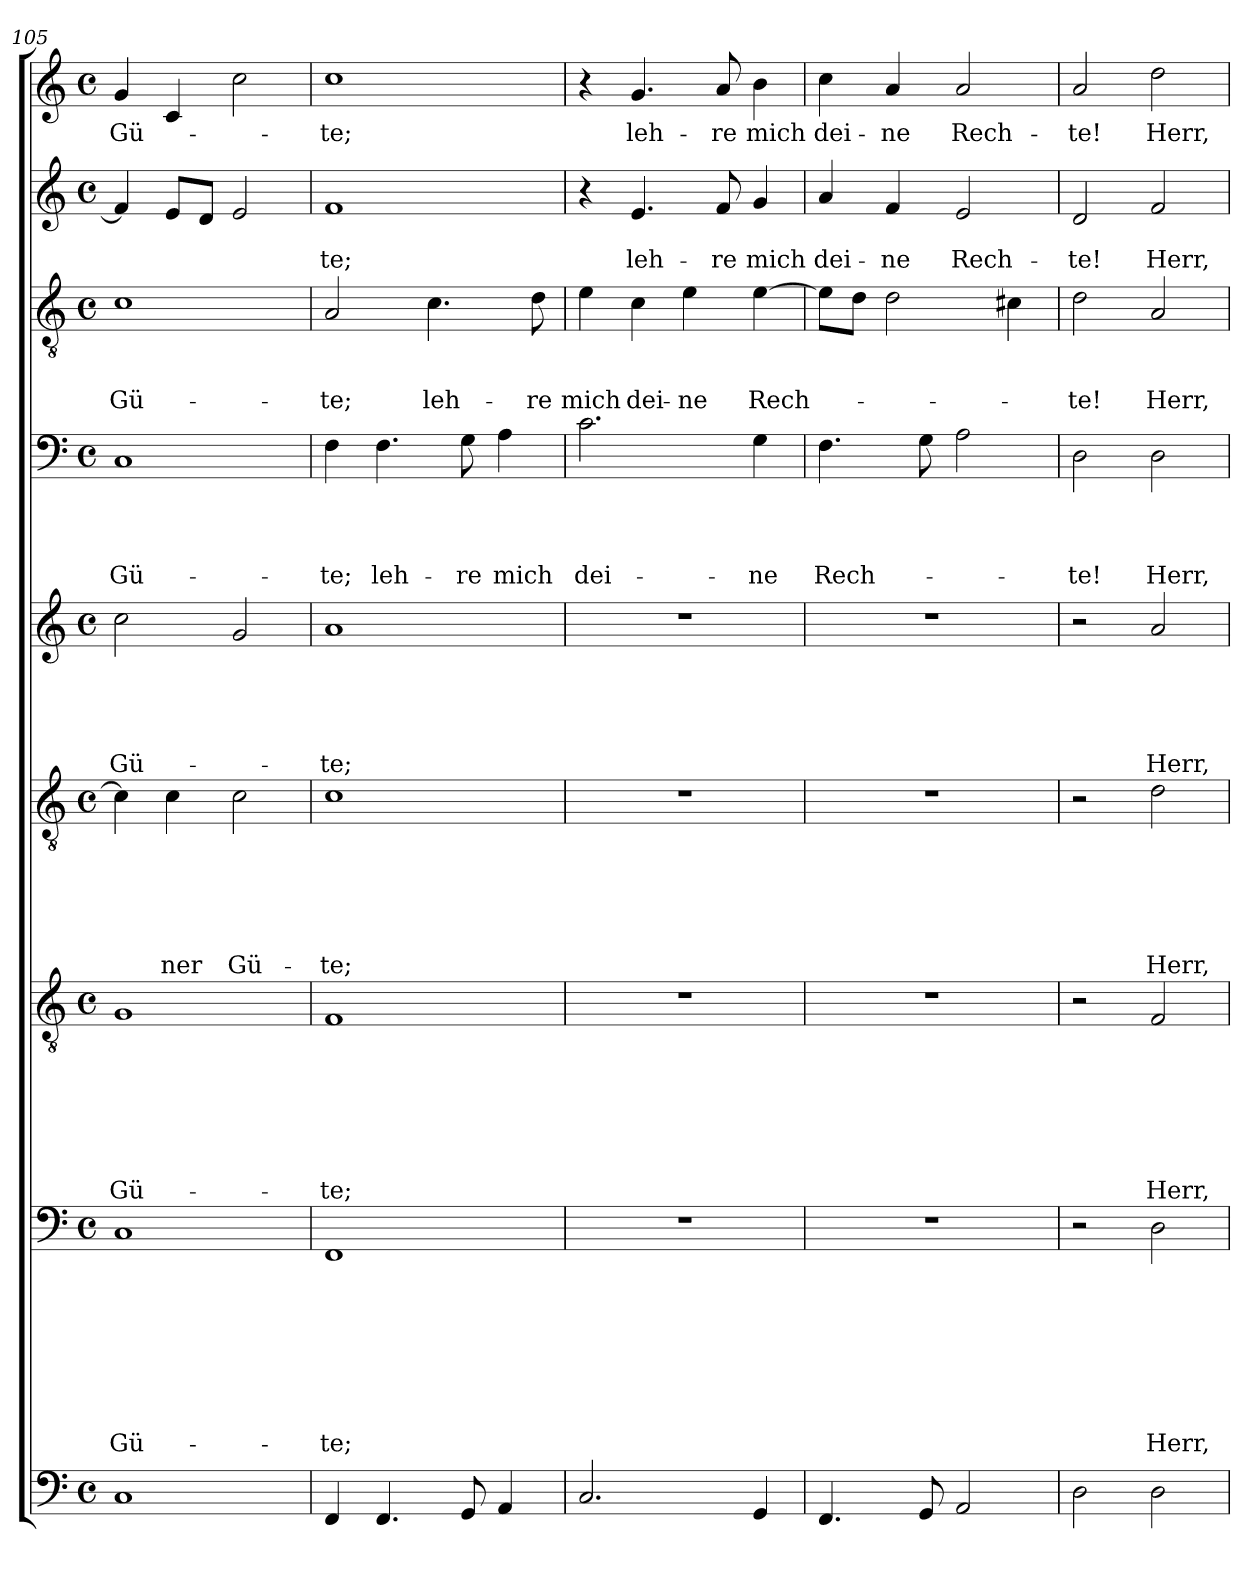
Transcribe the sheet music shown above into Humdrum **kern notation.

**kern	**kern	**text	**text	**text	**text	**text	**text	**text	**text	**kern	**text	**text	**text	**text	**text	**text	**text	**kern	**text	**text	**text	**text	**text	**text	**kern	**text	**text	**text	**text	**text	**kern	**text	**text	**text	**text	**kern	**text	**text	**text	**kern	**text	**text	**kern	**text
*part9	*part8	*part8	*part8	*part8	*part8	*part8	*part8	*part8	*part8	*part7	*part7	*part7	*part7	*part7	*part7	*part7	*part7	*part6	*part6	*part6	*part6	*part6	*part6	*part6	*part5	*part5	*part5	*part5	*part5	*part5	*part4	*part4	*part4	*part4	*part4	*part3	*part3	*part3	*part3	*part2	*part2	*part2	*part1	*part1
*staff9	*staff8	*staff8	*staff8	*staff8	*staff8	*staff8	*staff8	*staff8	*staff8	*staff7	*staff7	*staff7	*staff7	*staff7	*staff7	*staff7	*staff7	*staff6	*staff6	*staff6	*staff6	*staff6	*staff6	*staff6	*staff5	*staff5	*staff5	*staff5	*staff5	*staff5	*staff4	*staff4	*staff4	*staff4	*staff4	*staff3	*staff3	*staff3	*staff3	*staff2	*staff2	*staff2	*staff1	*staff1
*clefF4	*clefF4	*	*	*	*	*	*	*	*	*clefGv2	*	*	*	*	*	*	*	*clefGv2	*	*	*	*	*	*	*clefG2	*	*	*	*	*	*clefF4	*	*	*	*	*clefGv2	*	*	*	*clefG2	*	*	*clefG2	*
*k[]	*k[]	*	*	*	*	*	*	*	*	*k[]	*	*	*	*	*	*	*	*k[]	*	*	*	*	*	*	*k[]	*	*	*	*	*	*k[]	*	*	*	*	*k[]	*	*	*	*k[]	*	*	*k[]	*
*C:	*C:	*	*	*	*	*	*	*	*	*C:	*	*	*	*	*	*	*	*C:	*	*	*	*	*	*	*C:	*	*	*	*	*	*C:	*	*	*	*	*C:	*	*	*	*C:	*	*	*C:	*
*M4/4	*M4/4	*	*	*	*	*	*	*	*	*M4/4	*	*	*	*	*	*	*	*M4/4	*	*	*	*	*	*	*M4/4	*	*	*	*	*	*M4/4	*	*	*	*	*M4/4	*	*	*	*M4/4	*	*	*M4/4	*
*met(c)	*met(c)	*	*	*	*	*	*	*	*	*met(c)	*	*	*	*	*	*	*	*met(c)	*	*	*	*	*	*	*met(c)	*	*	*	*	*	*met(c)	*	*	*	*	*met(c)	*	*	*	*met(c)	*	*	*met(c)	*
=105	=105	=105	=105	=105	=105	=105	=105	=105	=105	=105	=105	=105	=105	=105	=105	=105	=105	=105	=105	=105	=105	=105	=105	=105	=105	=105	=105	=105	=105	=105	=105	=105	=105	=105	=105	=105	=105	=105	=105	=105	=105	=105	=105	=105
!	!	!	!	!	!	!	!	!	!LO:LY:b	!	!	!	!	!	!	!	!LO:LY:b	!	!	!	!	!	!	!	!	!	!	!	!	!LO:LY:b	!	!	!	!	!LO:LY:b	!	!	!	!LO:LY:b	!	!	!	!	!LO:LY:b
1C	1C	.	.	.	.	.	.	.	Gü-	1G	.	.	.	.	.	.	Gü-	4c\]	.	.	.	.	.	.	2cc\	.	.	.	.	Gü-	1C	.	.	.	Gü-	1c	.	.	Gü-	4f/]	.	.	4g/	Gü-
!	!	!	!	!	!	!	!	!	!	!	!	!	!	!	!	!	!	!	!	!	!	!	!	!LO:LY:b	!	!	!	!	!	!	!	!	!	!	!	!	!	!	!	!	!	!	!	!
.	.	.	.	.	.	.	.	.	.	.	.	.	.	.	.	.	.	4c\	.	.	.	.	.	-ner	.	.	.	.	.	.	.	.	.	.	.	.	.	.	.	8e/L	.	.	4c/	.
.	.	.	.	.	.	.	.	.	.	.	.	.	.	.	.	.	.	.	.	.	.	.	.	.	.	.	.	.	.	.	.	.	.	.	.	.	.	.	.	8d/J	.	.	.	.
!	!	!	!	!	!	!	!	!	!	!	!	!	!	!	!	!	!	!	!	!	!	!	!	!LO:LY:b	!	!	!	!	!	!	!	!	!	!	!	!	!	!	!	!	!	!	!	!
.	.	.	.	.	.	.	.	.	.	.	.	.	.	.	.	.	.	2c\	.	.	.	.	.	Gü-	2g/	.	.	.	.	.	.	.	.	.	.	.	.	.	.	2e/	.	.	2cc\	.
=106	=106	=106	=106	=106	=106	=106	=106	=106	=106	=106	=106	=106	=106	=106	=106	=106	=106	=106	=106	=106	=106	=106	=106	=106	=106	=106	=106	=106	=106	=106	=106	=106	=106	=106	=106	=106	=106	=106	=106	=106	=106	=106	=106	=106
!	!	!	!	!	!	!	!	!	!LO:LY:b	!	!	!	!	!	!	!	!LO:LY:b	!	!	!	!	!	!	!LO:LY:b	!	!	!	!	!	!LO:LY:b	!	!	!	!	!LO:LY:b	!	!	!	!LO:LY:b	!	!	!LO:LY:b	!	!LO:LY:b
4FF/	1FF	.	.	.	.	.	.	.	-te;	1F	.	.	.	.	.	.	-te;	1c	.	.	.	.	.	-te;	1a	.	.	.	.	-te;	4F\	.	.	.	-te;	2A/	.	.	-te;	1f	.	-te;	1cc	-te;
!	!	!	!	!	!	!	!	!	!	!	!	!	!	!	!	!	!	!	!	!	!	!	!	!	!	!	!	!	!	!	!	!	!	!	!LO:LY:b	!	!	!	!	!	!	!	!	!
4.FF/	.	.	.	.	.	.	.	.	.	.	.	.	.	.	.	.	.	.	.	.	.	.	.	.	.	.	.	.	.	.	4.F\	.	.	.	leh-	.	.	.	.	.	.	.	.	.
!	!	!	!	!	!	!	!	!	!	!	!	!	!	!	!	!	!	!	!	!	!	!	!	!	!	!	!	!	!	!	!	!	!	!	!	!	!	!	!LO:LY:b	!	!	!	!	!
.	.	.	.	.	.	.	.	.	.	.	.	.	.	.	.	.	.	.	.	.	.	.	.	.	.	.	.	.	.	.	.	.	.	.	.	4.c\	.	.	leh-	.	.	.	.	.
!	!	!	!	!	!	!	!	!	!	!	!	!	!	!	!	!	!	!	!	!	!	!	!	!	!	!	!	!	!	!	!	!	!	!	!LO:LY:b	!	!	!	!	!	!	!	!	!
8GG/	.	.	.	.	.	.	.	.	.	.	.	.	.	.	.	.	.	.	.	.	.	.	.	.	.	.	.	.	.	.	8G\	.	.	.	-re	.	.	.	.	.	.	.	.	.
!	!	!	!	!	!	!	!	!	!	!	!	!	!	!	!	!	!	!	!	!	!	!	!	!	!	!	!	!	!	!	!	!	!	!	!LO:LY:b	!	!	!	!	!	!	!	!	!
4AA/	.	.	.	.	.	.	.	.	.	.	.	.	.	.	.	.	.	.	.	.	.	.	.	.	.	.	.	.	.	.	4A\	.	.	.	mich	.	.	.	.	.	.	.	.	.
!	!	!	!	!	!	!	!	!	!	!	!	!	!	!	!	!	!	!	!	!	!	!	!	!	!	!	!	!	!	!	!	!	!	!	!	!	!	!	!LO:LY:b	!	!	!	!	!
.	.	.	.	.	.	.	.	.	.	.	.	.	.	.	.	.	.	.	.	.	.	.	.	.	.	.	.	.	.	.	.	.	.	.	.	8d\	.	.	-re	.	.	.	.	.
=107	=107	=107	=107	=107	=107	=107	=107	=107	=107	=107	=107	=107	=107	=107	=107	=107	=107	=107	=107	=107	=107	=107	=107	=107	=107	=107	=107	=107	=107	=107	=107	=107	=107	=107	=107	=107	=107	=107	=107	=107	=107	=107	=107	=107
!	!	!	!	!	!	!	!	!	!	!	!	!	!	!	!	!	!	!	!	!	!	!	!	!	!	!	!	!	!	!	!	!	!	!	!LO:LY:b	!	!	!	!LO:LY:b	!	!	!	!	!
2.C/	1r	.	.	.	.	.	.	.	.	1r	.	.	.	.	.	.	.	1r	.	.	.	.	.	.	1r	.	.	.	.	.	2.c\	.	.	.	dei-	4e\	.	.	mich	4r	.	.	4r	.
!	!	!	!	!	!	!	!	!	!	!	!	!	!	!	!	!	!	!	!	!	!	!	!	!	!	!	!	!	!	!	!	!	!	!	!	!	!	!	!LO:LY:b	!	!	!LO:LY:b	!	!LO:LY:b
.	.	.	.	.	.	.	.	.	.	.	.	.	.	.	.	.	.	.	.	.	.	.	.	.	.	.	.	.	.	.	.	.	.	.	.	4c\	.	.	dei-	4.e/	.	leh-	4.g/	leh-
!	!	!	!	!	!	!	!	!	!	!	!	!	!	!	!	!	!	!	!	!	!	!	!	!	!	!	!	!	!	!	!	!	!	!	!	!	!	!	!LO:LY:b	!	!	!	!	!
.	.	.	.	.	.	.	.	.	.	.	.	.	.	.	.	.	.	.	.	.	.	.	.	.	.	.	.	.	.	.	.	.	.	.	.	4e\	.	.	-ne	.	.	.	.	.
!	!	!	!	!	!	!	!	!	!	!	!	!	!	!	!	!	!	!	!	!	!	!	!	!	!	!	!	!	!	!	!	!	!	!	!	!	!	!	!	!	!	!LO:LY:b	!	!LO:LY:b
.	.	.	.	.	.	.	.	.	.	.	.	.	.	.	.	.	.	.	.	.	.	.	.	.	.	.	.	.	.	.	.	.	.	.	.	.	.	.	.	8f/	.	-re	8a/	-re
!	!	!	!	!	!	!	!	!	!	!	!	!	!	!	!	!	!	!	!	!	!	!	!	!	!	!	!	!	!	!	!	!	!	!	!LO:LY:b	!	!	!	!LO:LY:b	!	!	!LO:LY:b	!	!LO:LY:b
4GG/	.	.	.	.	.	.	.	.	.	.	.	.	.	.	.	.	.	.	.	.	.	.	.	.	.	.	.	.	.	.	4G\	.	.	.	-ne	[4e\	.	.	Rech-	4g/	.	mich	4b\	mich
=108	=108	=108	=108	=108	=108	=108	=108	=108	=108	=108	=108	=108	=108	=108	=108	=108	=108	=108	=108	=108	=108	=108	=108	=108	=108	=108	=108	=108	=108	=108	=108	=108	=108	=108	=108	=108	=108	=108	=108	=108	=108	=108	=108	=108
!	!	!	!	!	!	!	!	!	!	!	!	!	!	!	!	!	!	!	!	!	!	!	!	!	!	!	!	!	!	!	!	!	!	!	!LO:LY:b	!	!	!	!	!	!	!LO:LY:b	!	!LO:LY:b
4.FF/	1r	.	.	.	.	.	.	.	.	1r	.	.	.	.	.	.	.	1r	.	.	.	.	.	.	1r	.	.	.	.	.	4.F\	.	.	.	Rech-	8e\L]	.	.	.	4a/	.	dei-	4cc\	dei-
.	.	.	.	.	.	.	.	.	.	.	.	.	.	.	.	.	.	.	.	.	.	.	.	.	.	.	.	.	.	.	.	.	.	.	.	8d\J	.	.	.	.	.	.	.	.
!	!	!	!	!	!	!	!	!	!	!	!	!	!	!	!	!	!	!	!	!	!	!	!	!	!	!	!	!	!	!	!	!	!	!	!	!	!	!	!	!	!	!LO:LY:b	!	!LO:LY:b
.	.	.	.	.	.	.	.	.	.	.	.	.	.	.	.	.	.	.	.	.	.	.	.	.	.	.	.	.	.	.	.	.	.	.	.	2d\	.	.	.	4f/	.	-ne	4a/	-ne
8GG/	.	.	.	.	.	.	.	.	.	.	.	.	.	.	.	.	.	.	.	.	.	.	.	.	.	.	.	.	.	.	8G\	.	.	.	.	.	.	.	.	.	.	.	.	.
!	!	!	!	!	!	!	!	!	!	!	!	!	!	!	!	!	!	!	!	!	!	!	!	!	!	!	!	!	!	!	!	!	!	!	!	!	!	!	!	!	!	!LO:LY:b	!	!LO:LY:b
2AA/	.	.	.	.	.	.	.	.	.	.	.	.	.	.	.	.	.	.	.	.	.	.	.	.	.	.	.	.	.	.	2A\	.	.	.	.	.	.	.	.	2e/	.	Rech-	2a/	Rech-
.	.	.	.	.	.	.	.	.	.	.	.	.	.	.	.	.	.	.	.	.	.	.	.	.	.	.	.	.	.	.	.	.	.	.	.	4c#X\	.	.	.	.	.	.	.	.
!!LO:PB:g=z
=109	=109	=109	=109	=109	=109	=109	=109	=109	=109	=109	=109	=109	=109	=109	=109	=109	=109	=109	=109	=109	=109	=109	=109	=109	=109	=109	=109	=109	=109	=109	=109	=109	=109	=109	=109	=109	=109	=109	=109	=109	=109	=109	=109	=109
!	!	!	!	!	!	!	!	!	!	!	!	!	!	!	!	!	!	!	!	!	!	!	!	!	!	!	!	!	!	!	!	!	!	!	!LO:LY:b	!	!	!	!LO:LY:b	!	!	!LO:LY:b	!	!LO:LY:b
2D\	2r	.	.	.	.	.	.	.	.	2r	.	.	.	.	.	.	.	2r	.	.	.	.	.	.	2r	.	.	.	.	.	2D\	.	.	.	-te!	2d\	.	.	-te!	2d/	.	-te!	2a/	-te!
!	!	!	!	!	!	!	!	!	!LO:LY:b	!	!	!	!	!	!	!	!LO:LY:b	!	!	!	!	!	!	!LO:LY:b	!	!	!	!	!	!LO:LY:b	!	!	!	!	!LO:LY:b	!	!	!	!LO:LY:b	!	!	!LO:LY:b	!	!LO:LY:b
2D\	2D\	.	.	.	.	.	.	.	Herr,	2F/	.	.	.	.	.	.	Herr,	2d\	.	.	.	.	.	Herr,	2a/	.	.	.	.	Herr,	2D\	.	.	.	Herr,	2A/	.	.	Herr,	2f/	.	Herr,	2dd\	Herr,
=	=	=	=	=	=	=	=	=	=	=	=	=	=	=	=	=	=	=	=	=	=	=	=	=	=	=	=	=	=	=	=	=	=	=	=	=	=	=	=	=	=	=	=	=
*-	*-	*-	*-	*-	*-	*-	*-	*-	*-	*-	*-	*-	*-	*-	*-	*-	*-	*-	*-	*-	*-	*-	*-	*-	*-	*-	*-	*-	*-	*-	*-	*-	*-	*-	*-	*-	*-	*-	*-	*-	*-	*-	*-	*-
